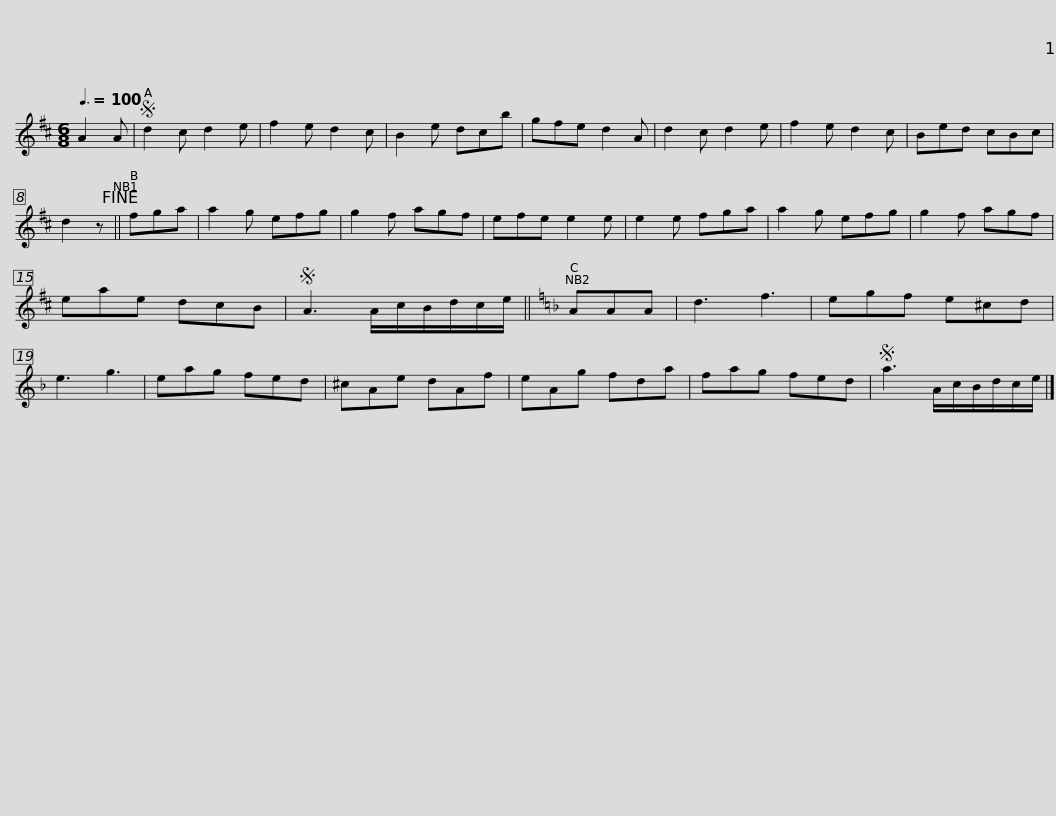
X:1
L:1/8
Q:3/8=100
M:6/8
I:linebreak $
K:D
V:1 treble
V:1
 A2 A |S d2 c d2 e | f2 e d2 c | B2 e dcb | gfe d2 A | %5
 d2 c d2 e | f2 e d2 c | Bed cBc | d2 z!fine! || fga |$ %10
 a2 g efg | g2 f agf | efe e2 e | e2 e fga | a2 g efg | %15
 g2 f agf | eae dcB |S A3 A/c/B/d/c/e/ ||$[K:Dmin] AAA | d3 f3 | %20
 egf e^cd | e3 g3 | eag fed | ^cAe dAf | eAg fda | %25
 fag fed |$S a3 A/c/B/d/c/e/ |] %27
